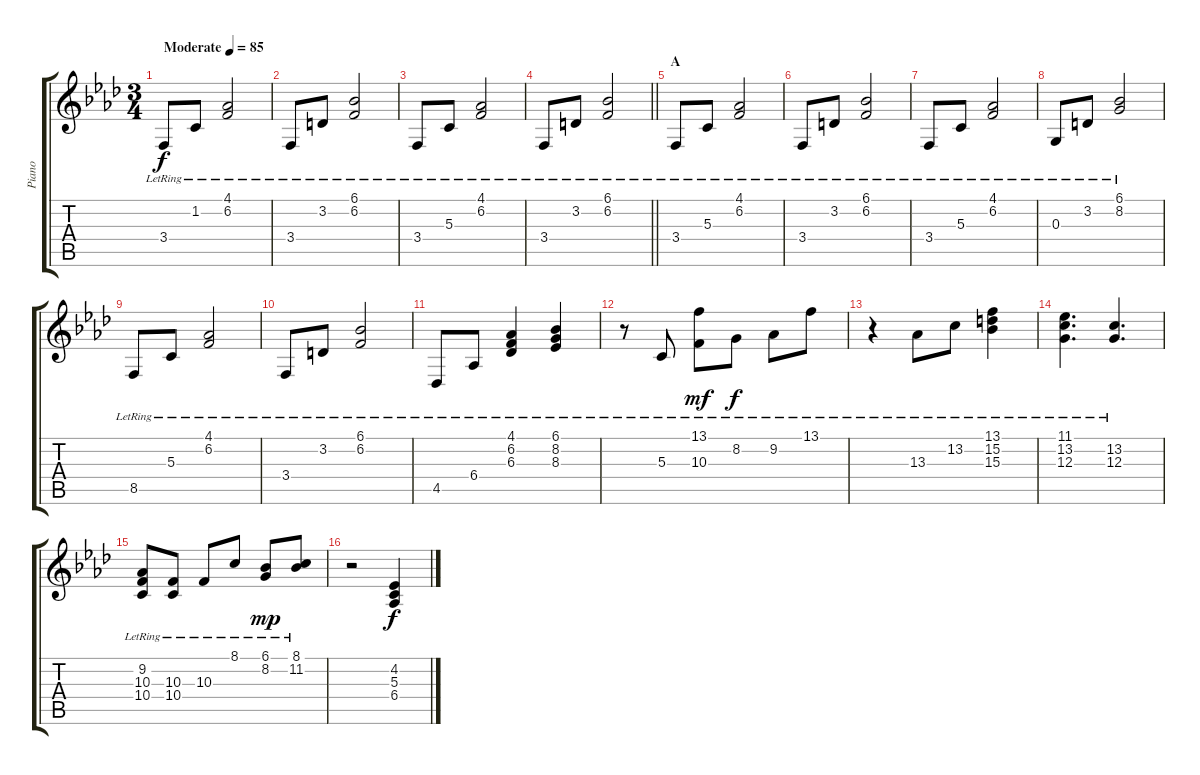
\track ("Piano" "Piano") {instrument acousticgrandpiano}
\staff {score tabs}
\tuning (E4 B3 G3 D3 A2 C2) {hide}
\ts (3 4)
\tempo (85 "Moderate")
\clef g2
\ks fminor
3.4{lr}.8{dy f instrument acousticgrandpiano} 1.2{lr}.8 (4.1{lr} 6.2{lr}).2 |
3.4{lr}.8 3.2{lr}.8 (6.1{lr} 6.2{lr}).2 |
3.4{lr}.8 5.3{lr}.8 (4.1{lr} 6.2{lr}).2 |
\barLineRight lightlight
3.4{lr}.8 3.2{lr}.8 (6.1{lr} 6.2{lr}).2 |
\section ("" "A")
3.4{lr}.8 5.3{lr}.8 (4.1{lr} 6.2{lr}).2 |
3.4{lr}.8 3.2{lr}.8 (6.1{lr} 6.2{lr}).2 |
3.4{lr}.8 5.3{lr}.8 (4.1{lr} 6.2{lr}).2 |
0.3{lr}.8 3.2{lr}.8 (6.1{lr} 8.2{lr}).2 |
8.5{lr}.8 5.3{lr}.8 (4.1{lr} 6.2{lr}).2 |
3.4{lr}.8 3.2{lr}.8 (6.1{lr} 6.2{lr}).2 |
4.5{lr}.8 6.4{lr}.8 (4.1{lr} 6.2{lr} 6.3{lr}).4 (6.1{lr} 8.2{lr} 8.3{lr}).4 |
r.8 5.3{lr}.8 (13.1{lr} 10.3{lr}).8{dy mf} 8.2{lr}.8{dy f} 9.2{lr}.8 13.1{lr}.8 |
r.4 13.3{lr}.8 13.2{lr}.8 (13.1{lr} 15.2{lr} 15.3{lr}).4 |
(11.1{lr} 13.2{lr} 12.3{lr}).4{d} (13.2{lr} 12.3{lr}).4{d} |
(9.2{lr} 10.3{lr} 10.4{lr}).8 (10.3{lr} 10.4{lr}).8 10.3{lr}.8 8.1{lr}.8 (6.1{lr} 8.2{lr}).8{dy mp} (8.1{lr} 11.2{lr}).8 |
r.2 (4.2 5.3 6.4).4{dy f}
